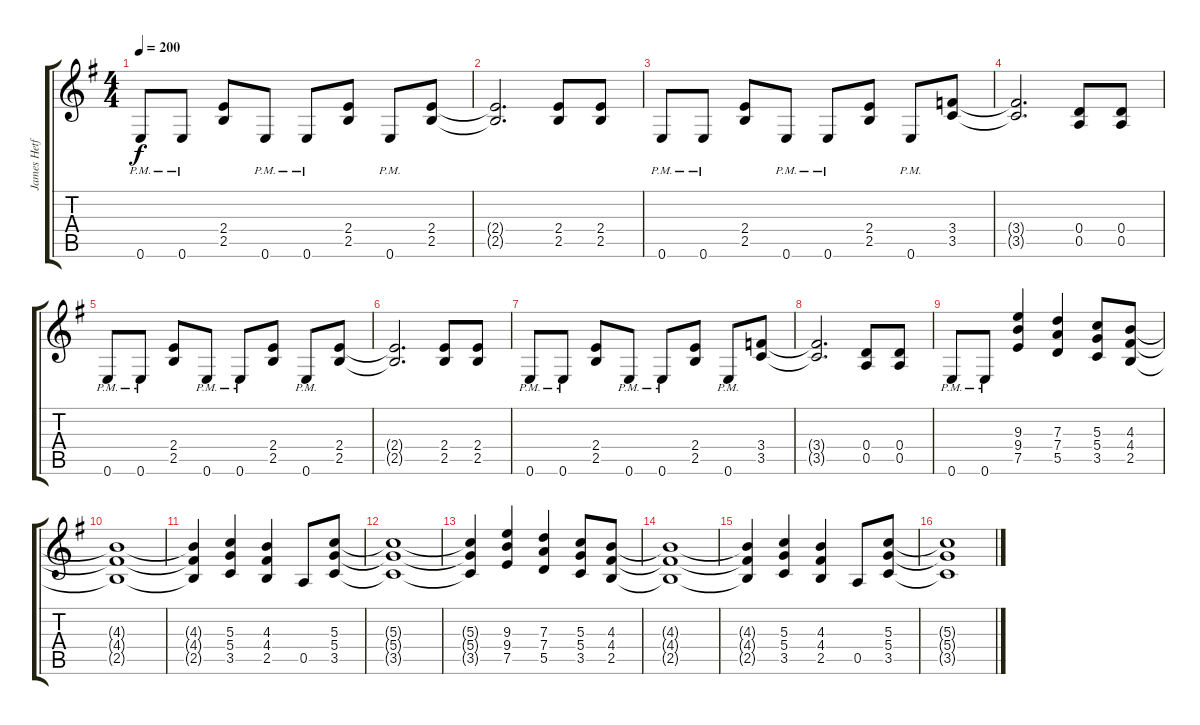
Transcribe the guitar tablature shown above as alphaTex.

\track ("James Hetfield" "James Hetf") {instrument distortionguitar}
\staff {score tabs}
\tuning (E4 B3 G3 D3 A2 E2) {hide}
\ts (4 4)
\tempo 200
\clef g2
\ks g
0.6{pm}.8{dy f} 0.6{pm}.8 (2.4 2.5).8 0.6{pm}.8 0.6{pm}.8 (2.4 2.5).8 0.6{pm}.8 (2.4 2.5).8 |
(2.4{t} 2.5{t}).2{d} (2.4 2.5).8 (2.4 2.5).8 |
0.6{pm}.8 0.6{pm}.8 (2.4 2.5).8 0.6{pm}.8 0.6{pm}.8 (2.4 2.5).8 0.6{pm}.8 (3.4 3.5).8 |
(3.4{t} 3.5{t}).2{d} (0.4 0.5).8 (0.4 0.5).8 |
0.6{pm}.8 0.6{pm}.8 (2.4 2.5).8 0.6{pm}.8 0.6{pm}.8 (2.4 2.5).8 0.6{pm}.8 (2.4 2.5).8 |
(2.4{t} 2.5{t}).2{d} (2.4 2.5).8 (2.4 2.5).8 |
0.6{pm}.8 0.6{pm}.8 (2.4 2.5).8 0.6{pm}.8 0.6{pm}.8 (2.4 2.5).8 0.6{pm}.8 (3.4 3.5).8 |
(3.4{t} 3.5{t}).2{d} (0.4 0.5).8 (0.4 0.5).8 |
0.6{pm}.8 0.6{pm}.8 (9.3 9.4 7.5).4 (7.3 7.4 5.5).4 (5.3 5.4 3.5).8 (4.3 4.4 2.5).8 |
(4.3{t} 4.4{t} 2.5{t}).1 |
(4.3{t} 4.4{t} 2.5{t}).4 (5.3 5.4 3.5).4 (4.3 4.4 2.5).4 0.5.8 (5.3 5.4 3.5).8 |
(5.3{t} 5.4{t} 3.5{t}).1 |
(5.3{t} 5.4{t} 3.5{t}).4 (9.3 9.4 7.5).4 (7.3 7.4 5.5).4 (5.3 5.4 3.5).8 (4.3 4.4 2.5).8 |
(4.3{t} 4.4{t} 2.5{t}).1 |
(4.3{t} 4.4{t} 2.5{t}).4 (5.3 5.4 3.5).4 (4.3 4.4 2.5).4 0.5.8 (5.3 5.4 3.5).8 |
(5.3{t} 5.4{t} 3.5{t}).1
